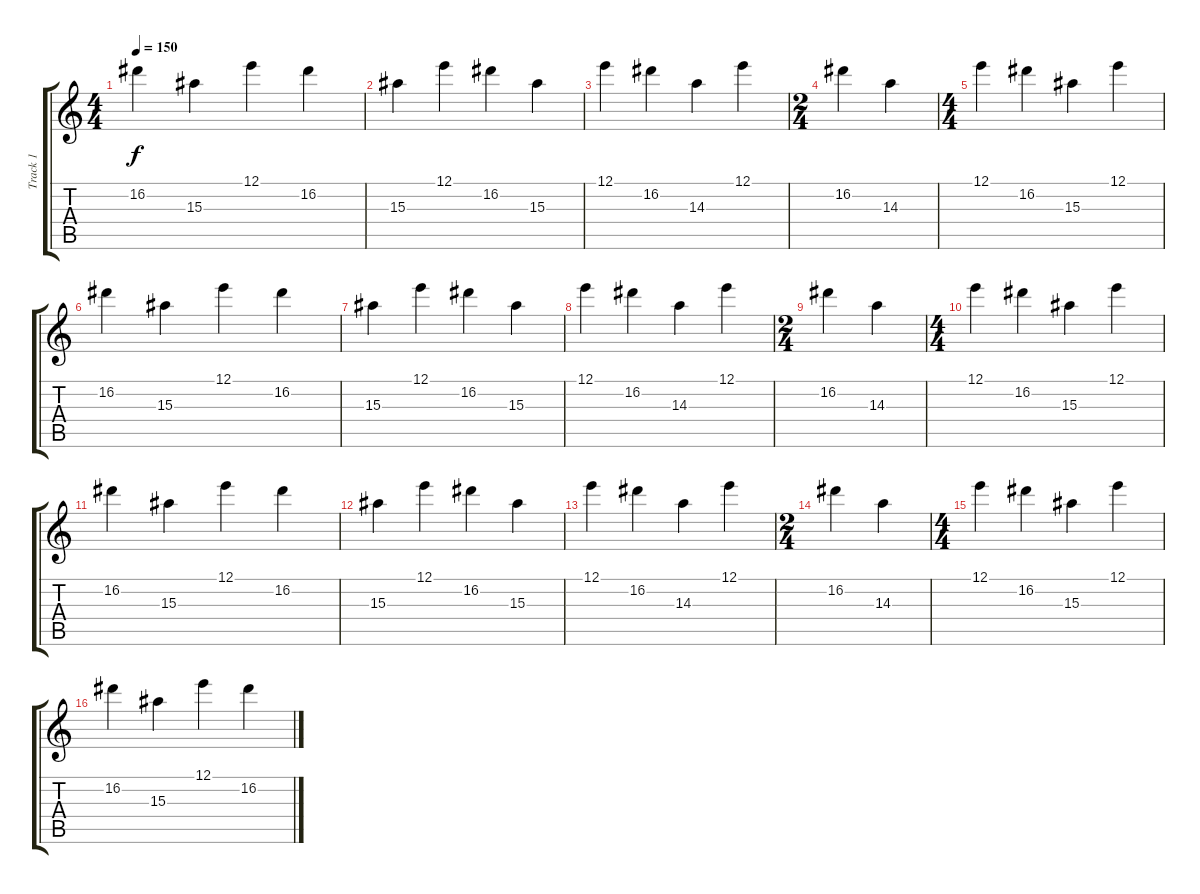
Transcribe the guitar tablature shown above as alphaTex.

\track ("Track 1" "Track 1") {instrument distortionguitar}
\staff {score tabs}
\tuning (E4 B3 G3 D3 A2 E2) {hide}
\ts (4 4)
\tempo 150
\clef g2
\ks c
16.2.4{dy f} 15.3.4 12.1.4 16.2.4 |
15.3.4 12.1.4 16.2.4 15.3.4 |
12.1.4 16.2.4 14.3.4 12.1.4 |
\ts (2 4)
16.2.4 14.3.4 |
\ts (4 4)
12.1.4 16.2.4 15.3.4 12.1.4 |
16.2.4 15.3.4 12.1.4 16.2.4 |
15.3.4 12.1.4 16.2.4 15.3.4 |
12.1.4 16.2.4 14.3.4 12.1.4 |
\ts (2 4)
16.2.4 14.3.4 |
\ts (4 4)
12.1.4 16.2.4 15.3.4 12.1.4 |
16.2.4 15.3.4 12.1.4 16.2.4 |
15.3.4 12.1.4 16.2.4 15.3.4 |
12.1.4 16.2.4 14.3.4 12.1.4 |
\ts (2 4)
16.2.4 14.3.4 |
\ts (4 4)
12.1.4 16.2.4 15.3.4 12.1.4 |
16.2.4 15.3.4 12.1.4 16.2.4
